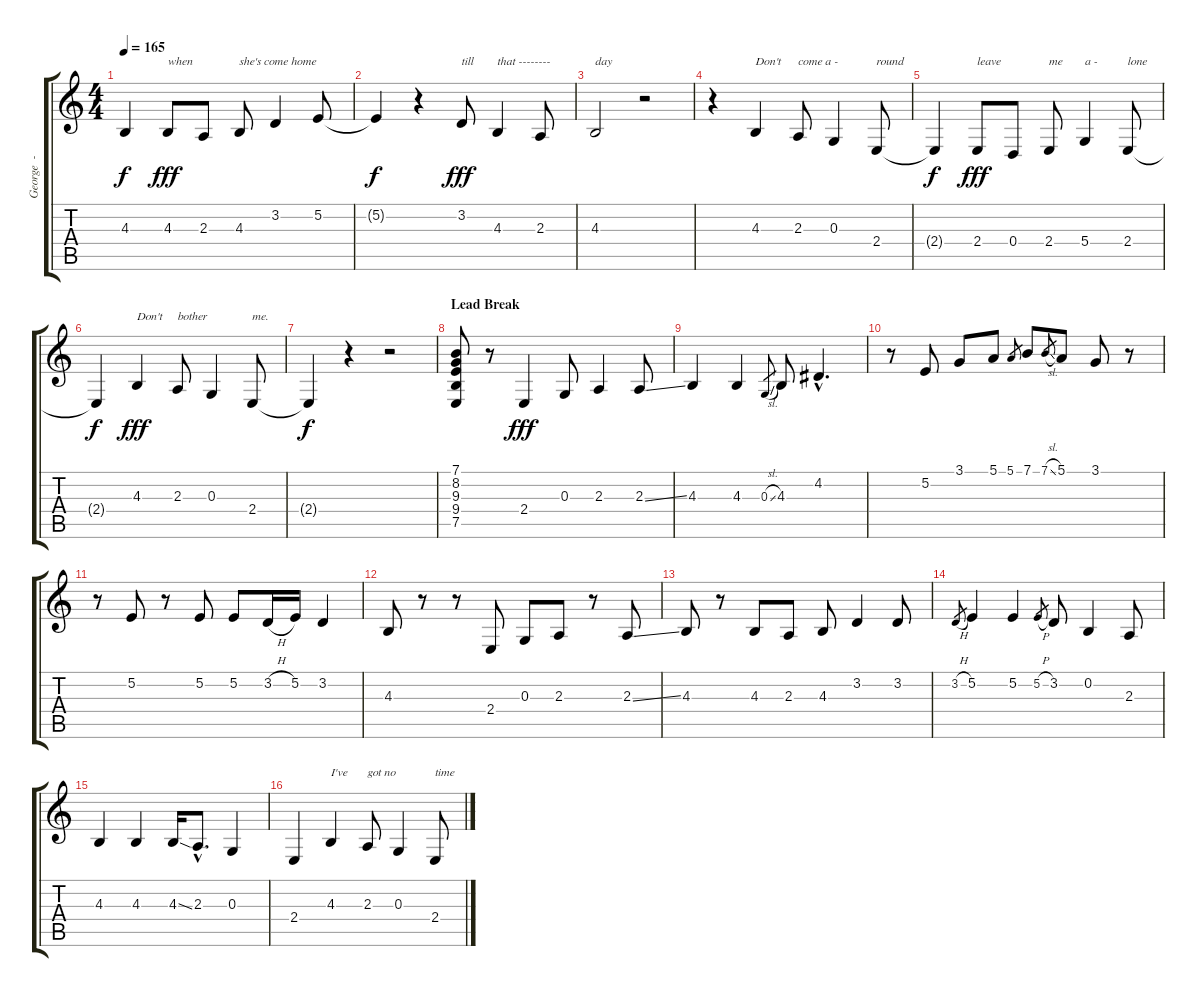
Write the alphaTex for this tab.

\track ("George  - Vocals" "George  - ") {instrument altosax}
\staff {score tabs}
\tuning (E4 B3 G3 D3 A2 E2) {hide}
\ts (4 4)
\tempo 165
\clef g2
\ks c
4.3{t}.4{dy f} 4.3.8{txt "when" dy fff} 2.3.8 4.3.8{txt "she's come home"} 3.2.4 5.2.8 |
5.2{t}.4{dy f} r.4 3.2.8{txt "till" dy fff} 4.3.4{txt "that --------"} 2.3.8 |
4.3.2{txt "day"} r.2 |
r.4 4.3.4{txt "Don't"} 2.3.8{txt "come a -"} 0.3.4 2.4.8{txt "round"} |
2.4{t}.4{dy f} 2.4.8{txt "leave" dy fff} 0.4.8 2.4.8{txt "me"} 5.4.4{txt "a -"} 2.4.8{txt "lone"} |
2.4{t}.4{dy f} 4.3.4{txt "Don't" dy fff} 2.3.8{txt "bother"} 0.3.4 2.4.8{txt "me."} |
2.4{t}.4{dy f} r.4 r.2 |
\section ("" "Lead Break")
(7.1 8.2 9.3 9.4 7.5).8{volume 13} r.8{volume 16 instrument electricguitarmuted} 2.4.4{dy fff} 0.3.8 2.3.4 2.3{ss}.8 |
4.3.4 4.3.4 0.3{sl}.8{gr} 4.3.8 4.2{hac}.4{d} |
r.8 5.2.8 3.1.8 5.1.8 5.1.8{gr} 7.1.8 7.1{sl}.8{gr} 5.1.8 3.1.8 r.8 |
r.8 5.2.8 r.8 5.2.8 5.2.8 3.2{h}.16 5.2.16 3.2.4 |
4.3.8 r.8 r.8 2.4.8 0.3.8 2.3.8 r.8 2.3{ss}.8 |
4.3.8 r.8 4.3.8 2.3.8 4.3.8 3.2.4 3.2.8 |
3.2{h}.8{gr} 5.2.4 5.2.4 5.2{h}.8{gr} 3.2.8 0.2.4 2.3.8 |
4.3.4 4.3.4 4.3{ss}.16 2.3{hac}.8{d} 0.3.4 |
2.4.4 4.3.4{txt "I've" instrument altosax} 2.3.8{txt "got no"} 0.3.4 2.4.8{txt "time"}
